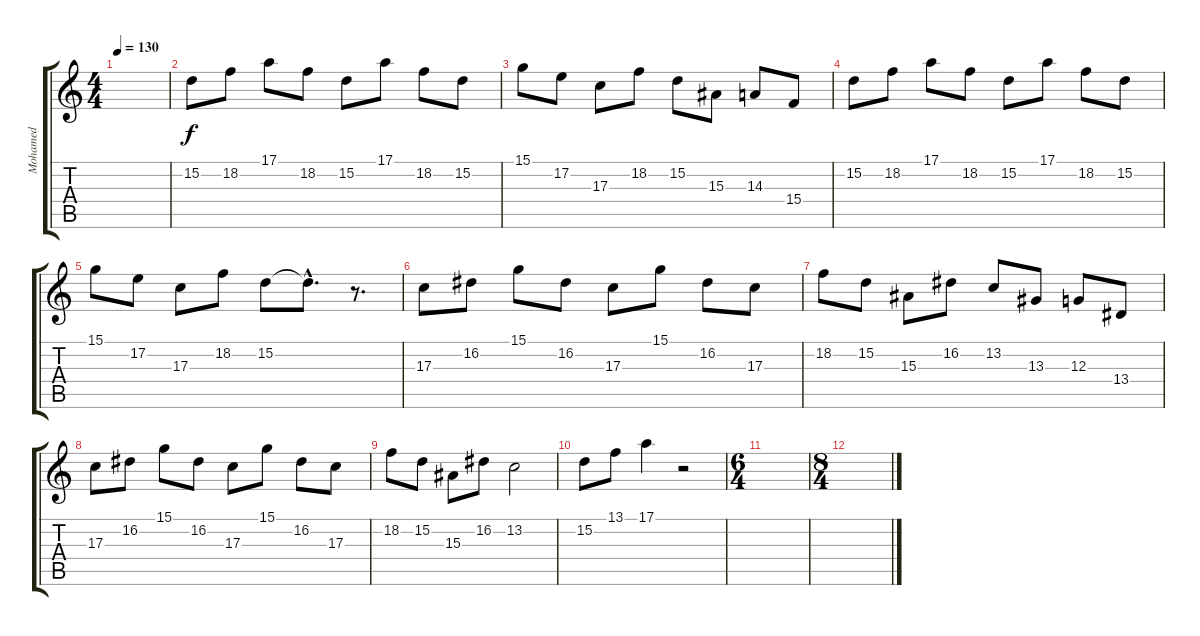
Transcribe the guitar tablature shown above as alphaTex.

\track ("Mohamed" "Mohamed") {instrument violin}
\staff {score tabs}
\tuning (E4 B3 G3 D3 A2 E2) {hide}
\ts (4 4)
\tempo 130
\clef g2
\ks c
|
15.2.8{volume 14 instrument violin} 18.2.8 17.1.8 18.2.8 15.2.8 17.1.8 18.2.8 15.2.8 |
15.1.8 17.2.8 17.3.8 18.2.8 15.2.8 15.3.8 14.3.8 15.4.8 |
15.2.8 18.2.8 17.1.8 18.2.8 15.2.8 17.1.8 18.2.8 15.2.8 |
15.1.8 17.2.8 17.3.8 18.2.8 15.2.8 15.2{hac t}.8{d} r.8{d} |
17.3.8 16.2.8 15.1.8 16.2.8 17.3.8 15.1.8 16.2.8 17.3.8 |
18.2.8 15.2.8 15.3.8 16.2.8 13.2.8 13.3.8 12.3.8 13.4.8 |
17.3.8 16.2.8 15.1.8 16.2.8 17.3.8 15.1.8 16.2.8 17.3.8 |
18.2.8 15.2.8 15.3.8 16.2.8 13.2.2 |
15.2.8 13.1.8 17.1.4 r.2 |
\ts (6 4)
|
\ts (8 4)
